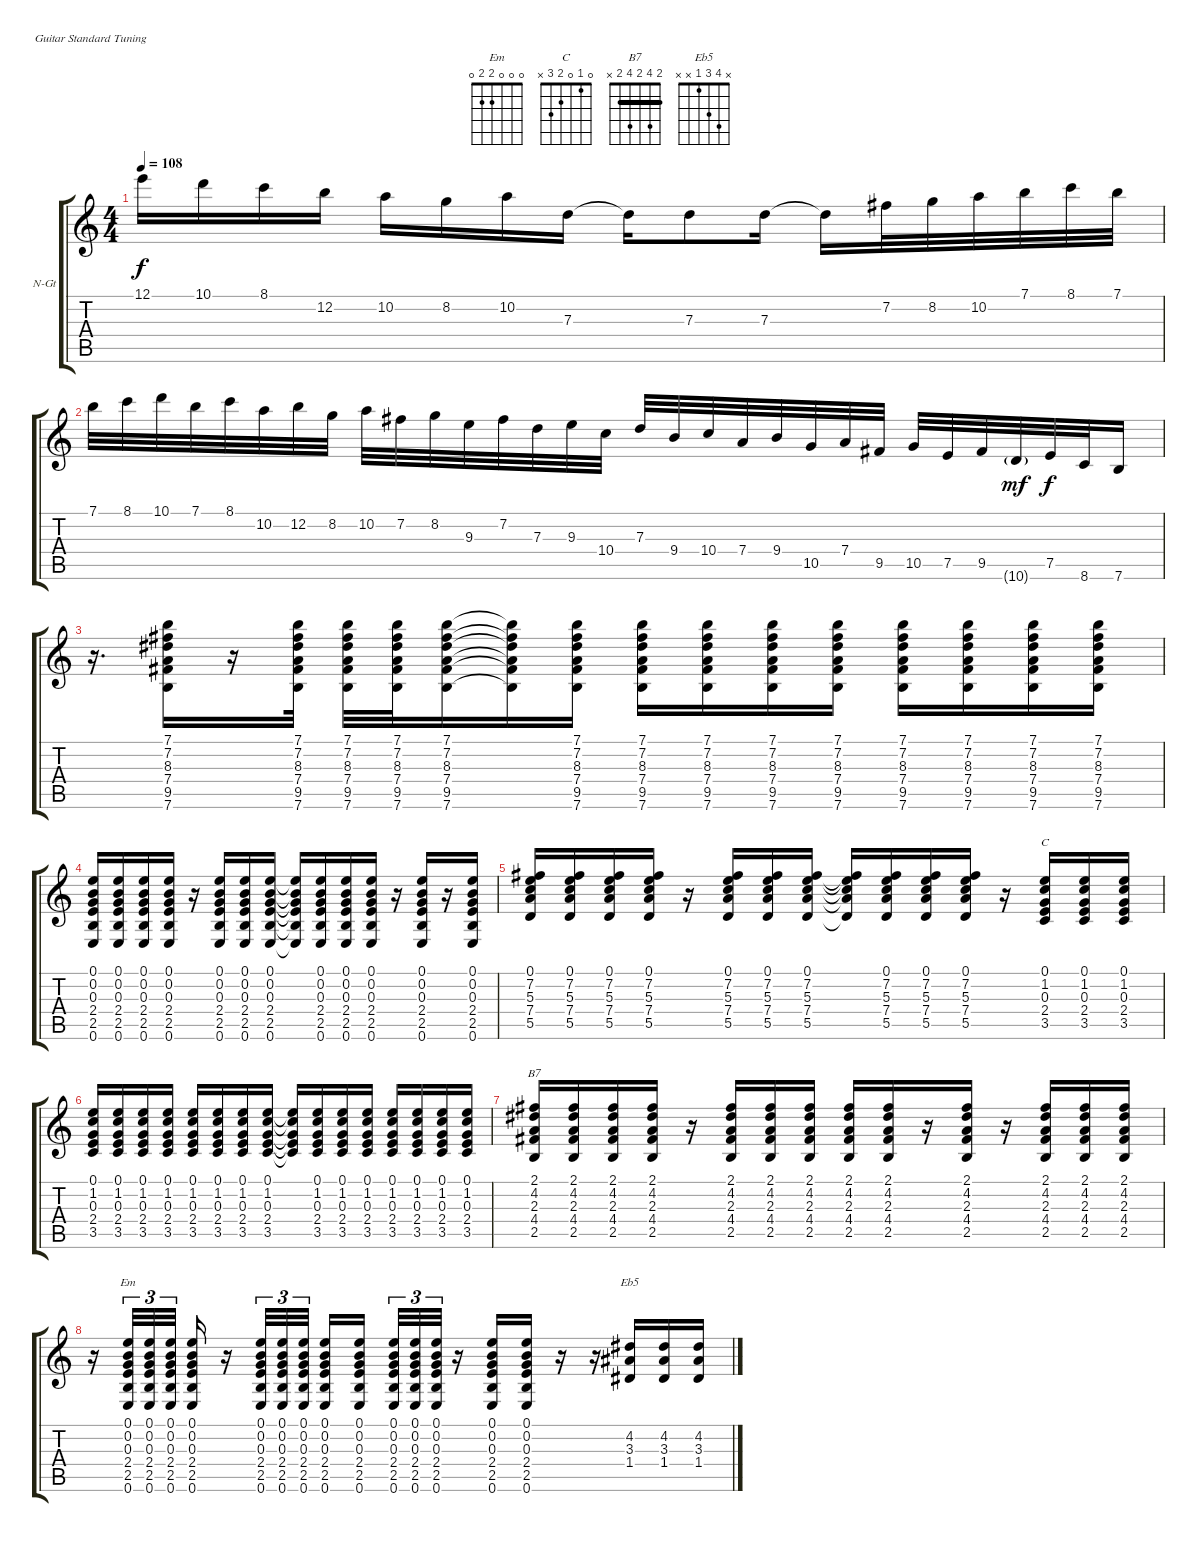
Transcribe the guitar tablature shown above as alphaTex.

\bracketExtendMode groupsimilarinstruments
\firstSystemTrackNameOrientation horizontal
\otherSystemsTrackNameOrientation horizontal
\track ("Paco" "N-Gt") {instrument acousticguitarnylon}
\staff {score tabs}
\tuning (E4 B3 G3 D3 A2 E2)
\chord ("Em" 0 0 0 2 2 0) {showfingering false}
\chord ("C" 0 1 0 2 3 x) {showfingering false}
\chord ("B7" 2 4 2 4 2 x) {showfingering false barre (2 2)}
\chord ("Eb5" x 4 3 1 x x) {showfingering false}
\ts (4 4)
\tempo 108
\clef g2
\ks c
12.1.16{dy f} 10.1.16 8.1.16 12.2.16 10.2.16 8.2.16 10.2.16 7.3.16 7.3{t}.16 7.3.8 7.3.16 7.3{t}.16 7.2.32 8.2.32 10.2.32 7.1.32 8.1.32 7.1.32 |
7.1.32 8.1.32 10.1.32 7.1.32 8.1.32 10.2.32 12.2.32 8.2.32 10.2.32 7.2.32 8.2.32 9.3.32 7.2.32 7.3.32 9.3.32 10.4.32 7.3.32 9.4.32 10.4.32 7.4.32 9.4.32 10.5.32 7.4.32 9.5.32 10.5.32 7.5.32 9.5.32 10.6{g}.32{dy mf} 7.5.32{dy f} 8.6.32 7.6.16 |
r.16{d} (7.1 7.2 8.3 7.4 9.5 7.6).16 r.16 (7.1 7.2 8.3 7.4 9.5 7.6).32 (7.1 7.2 8.3 7.4 9.5 7.6).32 (7.1 7.2 8.3 7.4 9.5 7.6).32 (7.1 7.2 8.3 7.4 9.5 7.6).16 (7.1{t} 7.2{t} 8.3{t} 7.4{t} 9.5{t} 7.6{t}).16 (7.1 7.2 8.3 7.4 9.5 7.6).16 (7.1 7.2 8.3 7.4 9.5 7.6).16 (7.1 7.2 8.3 7.4 9.5 7.6).16 (7.1 7.2 8.3 7.4 9.5 7.6).16 (7.1 7.2 8.3 7.4 9.5 7.6).16 (7.1 7.2 8.3 7.4 9.5 7.6).16 (7.1 7.2 8.3 7.4 9.5 7.6).16 (7.1 7.2 8.3 7.4 9.5 7.6).16 (7.1 7.2 8.3 7.4 9.5 7.6).16 |
(0.1 0.2 0.3 2.4 2.5 0.6).16 (0.1 0.2 0.3 2.4 2.5 0.6).16 (0.1 0.2 0.3 2.4 2.5 0.6).16 (0.1 0.2 0.3 2.4 2.5 0.6).16 r.16 (0.1 0.2 0.3 2.4 2.5 0.6).16 (0.1 0.2 0.3 2.4 2.5 0.6).16 (0.1 0.2 0.3 2.4 2.5 0.6).16 (0.1{t} 0.2{t} 0.3{t} 2.4{t} 2.5{t} 0.6{t}).16 (0.1 0.2 0.3 2.4 2.5 0.6).16 (0.1 0.2 0.3 2.4 2.5 0.6).16 (0.1 0.2 0.3 2.4 2.5 0.6).16 r.16 (0.1 0.2 0.3 2.4 2.5 0.6).16 r.16 (0.1 0.2 0.3 2.4 2.5 0.6).16 |
(0.1 7.2 5.3 7.4 5.5).16 (0.1 7.2 5.3 7.4 5.5).16 (0.1 7.2 5.3 7.4 5.5).16 (0.1 7.2 5.3 7.4 5.5).16 r.16 (0.1 7.2 5.3 7.4 5.5).16 (0.1 7.2 5.3 7.4 5.5).16 (0.1 7.2 5.3 7.4 5.5).16 (0.1{t} 7.2{t} 5.3{t} 7.4{t} 5.5{t}).16 (0.1 7.2 5.3 7.4 5.5).16 (0.1 7.2 5.3 7.4 5.5).16 (0.1 7.2 5.3 7.4 5.5).16 r.16 (0.1 1.2 0.3 2.4 3.5).16{ch "C"} (0.1 1.2 0.3 2.4 3.5).16 (0.1 1.2 0.3 2.4 3.5).16 |
(0.1 1.2 0.3 2.4 3.5).16 (0.1 1.2 0.3 2.4 3.5).16 (0.1 1.2 0.3 2.4 3.5).16 (0.1 1.2 0.3 2.4 3.5).16 (0.1 1.2 0.3 2.4 3.5).16 (0.1 1.2 0.3 2.4 3.5).16 (0.1 1.2 0.3 2.4 3.5).16 (0.1 1.2 0.3 2.4 3.5).16 (0.1{t} 1.2{t} 0.3{t} 2.4{t} 3.5{t}).16 (0.1 1.2 0.3 2.4 3.5).16 (0.1 1.2 0.3 2.4 3.5).16 (0.1 1.2 0.3 2.4 3.5).16 (0.1 1.2 0.3 2.4 3.5).16 (0.1 1.2 0.3 2.4 3.5).16 (0.1 1.2 0.3 2.4 3.5).16 (0.1 1.2 0.3 2.4 3.5).16 |
(2.1 4.2 2.3 4.4 2.5).16{ch "B7"} (2.1 4.2 2.3 4.4 2.5).16 (2.1 4.2 2.3 4.4 2.5).16 (2.1 4.2 2.3 4.4 2.5).16 r.16 (2.1 4.2 2.3 4.4 2.5).16 (2.1 4.2 2.3 4.4 2.5).16 (2.1 4.2 2.3 4.4 2.5).16 (2.1 4.2 2.3 4.4 2.5).16 (2.1 4.2 2.3 4.4 2.5).16 r.16 (2.1 4.2 2.3 4.4 2.5).16 r.16 (2.1 4.2 2.3 4.4 2.5).16 (2.1 4.2 2.3 4.4 2.5).16 (2.1 4.2 2.3 4.4 2.5).16 |
r.16 (0.1 0.2 0.3 2.4 2.5 0.6).32{tu (3 2) ch "Em"} (0.1 0.2 0.3 2.4 2.5 0.6).32{tu (3 2)} (0.1 0.2 0.3 2.4 2.5 0.6).32{tu (3 2)} (0.1 0.2 0.3 2.4 2.5 0.6).16 r.16 (0.1 0.2 0.3 2.4 2.5 0.6).32{tu (3 2)} (0.1 0.2 0.3 2.4 2.5 0.6).32{tu (3 2)} (0.1 0.2 0.3 2.4 2.5 0.6).32{tu (3 2)} (0.1 0.2 0.3 2.4 2.5 0.6).16 (0.1 0.2 0.3 2.4 2.5 0.6).16 (0.1 0.2 0.3 2.4 2.5 0.6).32{tu (3 2)} (0.1 0.2 0.3 2.4 2.5 0.6).32{tu (3 2)} (0.1 0.2 0.3 2.4 2.5 0.6).32{tu (3 2)} r.16 (0.1 0.2 0.3 2.4 2.5 0.6).16 (0.1 0.2 0.3 2.4 2.5 0.6).16 r.16 r.16 (4.2 3.3 1.4).16{ch "Eb5"} (4.2 3.3 1.4).16 (4.2 3.3 1.4).16
